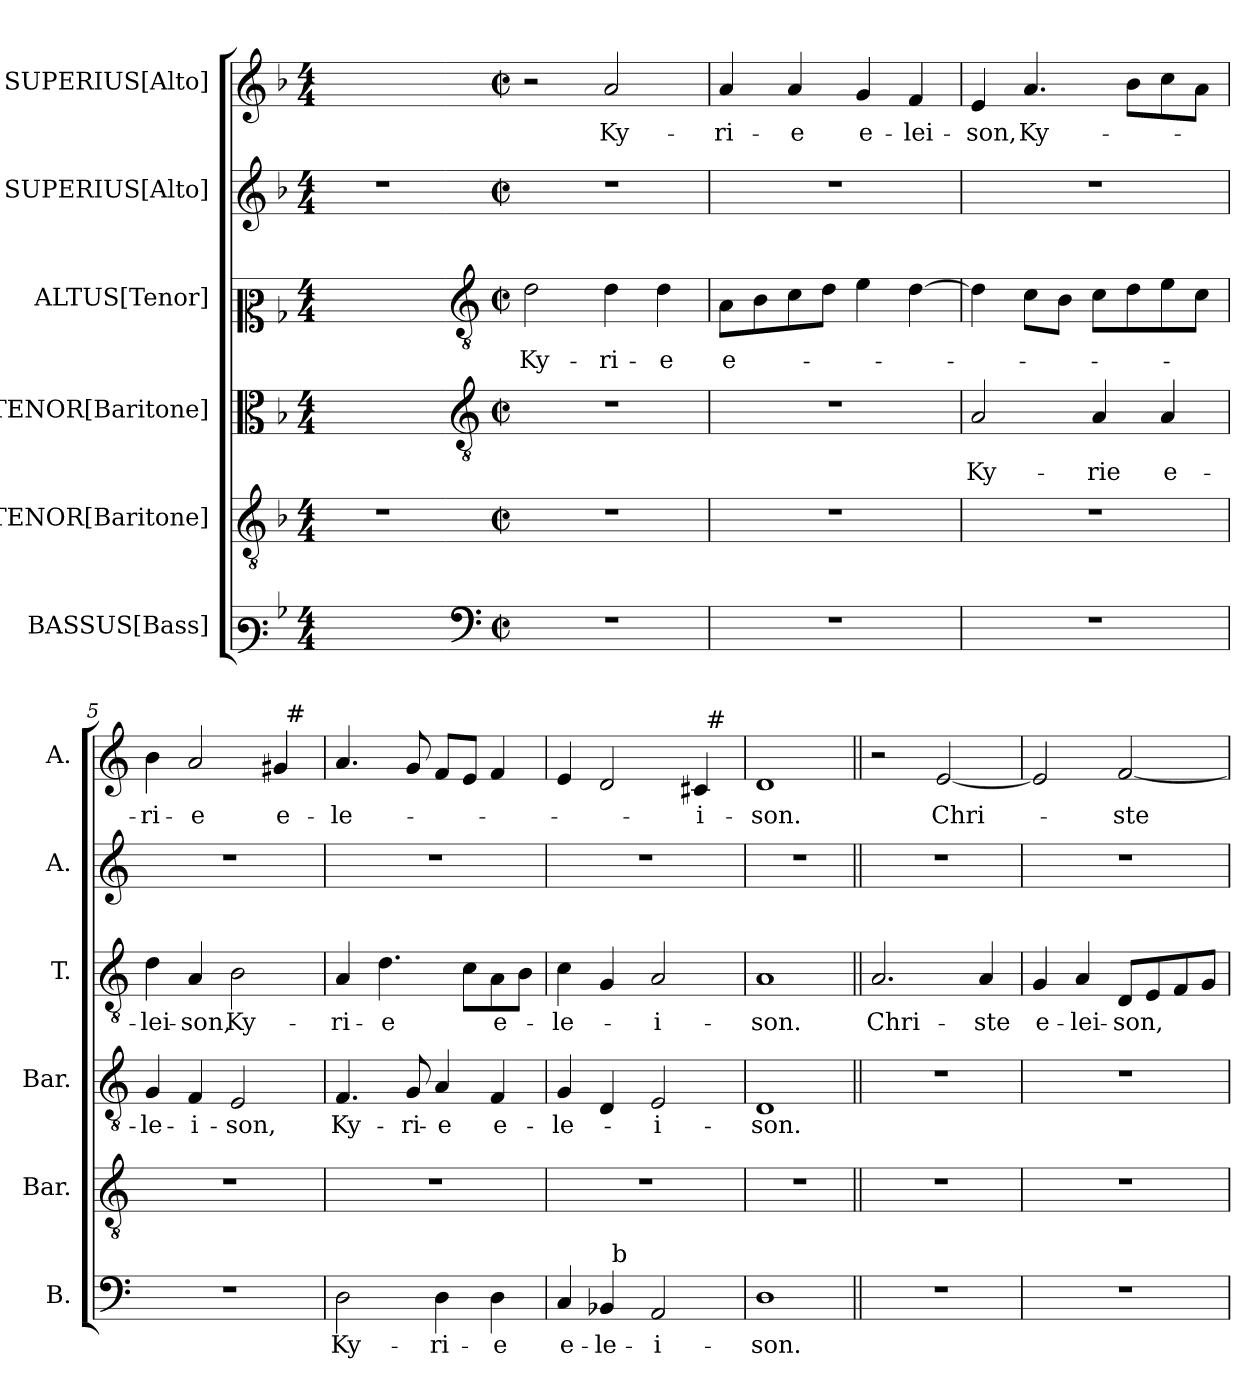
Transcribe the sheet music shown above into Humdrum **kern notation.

**kern	**text	**kern	**kern	**text	**kern	**text	**kern	**kern	**text
*part6	*part6	*part5	*part4	*part4	*part3	*part3	*part2	*part1	*part1
*staff6	*staff6	*staff5	*staff4	*staff4	*staff3	*staff3	*staff2	*staff1	*staff1
*I"BASSUS[Bass]	*	*I"TENOR[Baritone]	*I"TENOR[Baritone]	*	*I"ALTUS[Tenor]	*	*I"SUPERIUS[Alto]	*I"SUPERIUS[Alto]	*
*I'B.	*	*I'Bar.	*I'Bar.	*	*I'T.	*	*I'A.	*I'A.	*
*clefF3	*	*clefGv2	*clefC3	*	*clefC2	*	*clefG2	*clefG2	*
*	*	*ITrd7c12	*ITrd7c12	*	*ITrd7c12	*	*	*	*
*k[b-]	*	*k[b-]	*k[b-]	*	*k[b-]	*	*k[b-]	*k[b-]	*
*F:	*	*F:	*F:	*	*F:	*	*F:	*F:	*
*M4/4	*	*M4/4	*M4/4	*	*M4/4	*	*M4/4	*M4/4	*
=1	=1	=1	=1	=1	=1	=1	=1	=1	=1
1ryy	.	1r	1ryy	.	1ryy	.	1r	1ryy	.
=2-	=2-	=2-	=2-	=2-	=2-	=2-	=2-	=2-	=2-
*clefF4	*	*	*clefGv2	*	*clefGv2	*	*	*	*
*k[]	*	*k[]	*k[]	*	*k[]	*	*k[]	*k[]	*
*C:	*	*C:	*C:	*	*C:	*	*C:	*C:	*
*M2/2	*	*M2/2	*M2/2	*	*M2/2	*	*M2/2	*M2/2	*
*met(c|)	*	*met(c|)	*met(c|)	*	*met(c|)	*	*met(c|)	*met(c|)	*
!	!	!	!	!	!	!LO:LY:b	!	!	!
1r	.	1r	1r	.	2D\	Ky-	1r	2r	.
!	!	!	!	!	!	!LO:LY:b	!	!	!LO:LY:b
.	.	.	.	.	4D\	-ri-	.	2a/	Ky-
!	!	!	!	!	!	!LO:LY:b	!	!	!
.	.	.	.	.	4D\	-e	.	.	.
=3	=3	=3	=3	=3	=3	=3	=3	=3	=3
!	!	!	!	!	!	!LO:LY:b	!	!	!LO:LY:b
1r	.	1r	1r	.	8AA\L	e-	1r	4a/	-ri-
.	.	.	.	.	8BB\	.	.	.	.
!	!	!	!	!	!	!	!	!	!LO:LY:b
.	.	.	.	.	8C\	.	.	4a/	-e
.	.	.	.	.	8D\J	.	.	.	.
!	!	!	!	!	!	!	!	!	!LO:LY:b
.	.	.	.	.	4E\	.	.	4g/	e-
!	!	!	!	!	!	!	!	!	!LO:LY:b
.	.	.	.	.	[>4D\	.	.	4f/	-lei-
=4	=4	=4	=4	=4	=4	=4	=4	=4	=4
!	!	!	!	!LO:LY:b	!	!	!	!	!LO:LY:b
1r	.	1r	2AA/	Ky-	4D\]	.	1r	4e/	-son,
!	!	!	!	!	!	!	!	!	!LO:LY:b
.	.	.	.	.	8C\L	.	.	4.a/	Ky-
.	.	.	.	.	8BB\J	.	.	.	.
!	!	!	!	!LO:LY:b	!	!	!	!	!
.	.	.	4AA/	-rie	8C\L	.	.	.	.
.	.	.	.	.	8D\	.	.	8b\L	.
!	!	!	!	!LO:LY:b	!	!	!	!	!
.	.	.	4AA/	e-	8E\	.	.	8cc\	.
.	.	.	.	.	8C\J	.	.	8a\J	.
=5	=5	=5	=5	=5	=5	=5	=5	=5	=5
!	!	!	!	!LO:LY:b	!	!LO:LY:b	!	!	!LO:LY:b
*	*	*	*	*	*	*	*	*^	*
1r	.	1r	4GG/	-le-	4D\	-lei-	1r	4b\	2ryy	-ri-
!	!	!	!	!LO:LY:b	!	!LO:LY:b	!	!	!	!LO:LY:b
.	.	.	4FF/	-i-	4AA/	-son,	.	2a/	.	-e
!	!	!	!	!LO:LY:b	!	!LO:LY:b	!	!	!	!
.	.	.	2EE/	-son,	2BB\	Ky-	.	.	4ryy	.
!	!	!	!	!	!	!	!	!	!	!LO:LY:b
.	.	.	.	.	.	.	.	4g#/	32ryy	e-
!	!	!	!	!	!	!	!	!	!LO:TX:a:t=#	!
.	.	.	.	.	.	.	.	.	8..ryy	.
=6	=6	=6	=6	=6	=6	=6	=6	=6	=6	=6
!	!LO:LY:b	!	!	!LO:LY:b	!	!LO:LY:b	!	!	!	!LO:LY:b
*	*	*	*	*	*	*	*	*v	*v	*
2D\	Ky-	1r	4.FF/	Ky-	4AA/	-ri-	1r	4.a/	-le-
!	!	!	!	!	!	!LO:LY:b	!	!	!
.	.	.	.	.	4.D\	-e	.	.	.
!	!	!	!	!LO:LY:b	!	!	!	!	!
.	.	.	8GG/	-ri-	.	.	.	8g/	.
!	!LO:LY:b	!	!	!LO:LY:b	!	!	!	!	!
4D\	-ri-	.	4AA/	-e	.	.	.	8f/L	.
.	.	.	.	.	8C\L	.	.	8e/J	.
!	!LO:LY:b	!	!	!LO:LY:b	!	!LO:LY:b	!	!	!
4D\	-e	.	4FF/	e-	8AA\	e-	.	4f/	.
.	.	.	.	.	8BB\J	.	.	.	.
!!LO:LB:g=z
=7	=7	=7	=7	=7	=7	=7	=7	=7	=7
!	!LO:LY:b	!	!	!LO:LY:b	!	!LO:LY:b	!	!	!
*^	*	*	*	*	*	*	*	*^	*
4C/	4ryy	e-	1r	4GG/	-le-	4C\	-le-	1r	4e/	2ryy	.
!	!	!LO:LY:b	!	!	!	!	!	!	!	!	!
4BB-/	32ryy	-le-	.	4DD/	.	4GG/	.	.	2d/	.	.
!	!LO:TX:a:t=b	!	!	!	!	!	!	!	!	!	!
.	2ryy	.	.	.	.	.	.	.	.	.	.
!	!	!LO:LY:b	!	!	!LO:LY:b	!	!LO:LY:b	!	!	!	!
2AA/	.	-i-	.	2EE/	-i-	2AA/	-i-	.	.	4ryy	.
!	!	!	!	!	!	!	!	!	!	!	!LO:LY:b
.	.	.	.	.	.	.	.	.	4c#/	32ryy	-i-
!	!	!	!	!	!	!	!	!	!	!LO:TX:a:t=#	!
.	8..ryy	.	.	.	.	.	.	.	.	8..ryy	.
=8	=8	=8	=8	=8	=8	=8	=8	=8	=8	=8	=8
!	!	!LO:LY:b	!	!	!LO:LY:b	!	!LO:LY:b	!	!	!	!LO:LY:b
*v	*v	*	*	*	*	*	*	*	*v	*v	*
1D	-son.	1r	1DD	-son.	1AA	-son.	1r	1d	-son.
=9||	=9||	=9||	=9||	=9||	=9||	=9||	=9||	=9||	=9||
!	!	!	!	!	!	!LO:LY:b	!	!	!
1r	.	1r	1r	.	2.AA/	Chri-	1r	2r	.
!	!	!	!	!	!	!	!	!	!LO:LY:b
.	.	.	.	.	.	.	.	[<2e/	Chri-
!	!	!	!	!	!	!LO:LY:b	!	!	!
.	.	.	.	.	4AA/	-ste	.	.	.
=10	=10	=10	=10	=10	=10	=10	=10	=10	=10
!	!	!	!	!	!	!LO:LY:b	!	!	!
1r	.	1r	1r	.	4GG/	e-	1r	2e/]	.
!	!	!	!	!	!	!LO:LY:b	!	!	!
.	.	.	.	.	4AA/	-lei-	.	.	.
!	!	!	!	!	!	!LO:LY:b	!	!	!LO:LY:b
.	.	.	.	.	8DD/L	-son,	.	[<2f/	-ste
.	.	.	.	.	8EE/	.	.	.	.
.	.	.	.	.	8FF/	.	.	.	.
.	.	.	.	.	8GG/J	.	.	.	.
=	=	=	=	=	=	=	=	=	=
*-	*-	*-	*-	*-	*-	*-	*-	*-	*-
